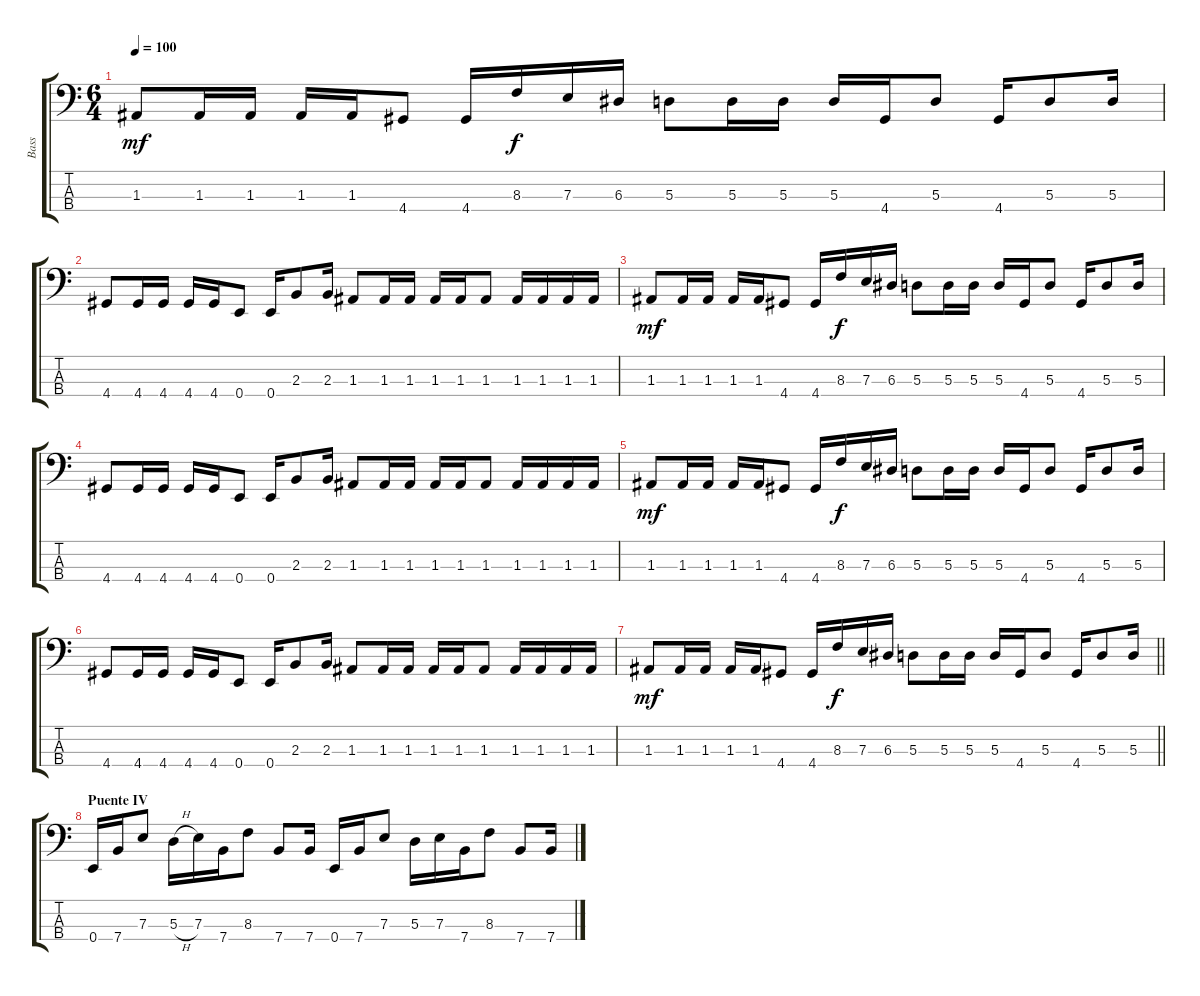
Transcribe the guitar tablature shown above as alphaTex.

\track ("Bass" "Bass") {instrument electricbasspick}
\staff {score tabs}
\tuning (G2 D2 A1 E1) {hide}
\ts (6 4)
\tempo 100
\clef f4
\ks c
1.3.8{dy mf} 1.3.16 1.3.16 1.3.16 1.3.16 4.4.8 4.4.16 8.3.16{dy f} 7.3.16 6.3.16 5.3.8 5.3.16 5.3.16 5.3.16 4.4.16 5.3.8 4.4.16 5.3.8 5.3.16 |
4.4.8 4.4.16 4.4.16 4.4.16 4.4.16 0.4.8 0.4.16 2.3.8 2.3.16 1.3.8 1.3.16 1.3.16 1.3.16 1.3.16 1.3.8 1.3.16 1.3.16 1.3.16 1.3.16 |
1.3.8{dy mf} 1.3.16 1.3.16 1.3.16 1.3.16 4.4.8 4.4.16 8.3.16{dy f} 7.3.16 6.3.16 5.3.8 5.3.16 5.3.16 5.3.16 4.4.16 5.3.8 4.4.16 5.3.8 5.3.16 |
4.4.8 4.4.16 4.4.16 4.4.16 4.4.16 0.4.8 0.4.16 2.3.8 2.3.16 1.3.8 1.3.16 1.3.16 1.3.16 1.3.16 1.3.8 1.3.16 1.3.16 1.3.16 1.3.16 |
1.3.8{dy mf} 1.3.16 1.3.16 1.3.16 1.3.16 4.4.8 4.4.16 8.3.16{dy f} 7.3.16 6.3.16 5.3.8 5.3.16 5.3.16 5.3.16 4.4.16 5.3.8 4.4.16 5.3.8 5.3.16 |
4.4.8 4.4.16 4.4.16 4.4.16 4.4.16 0.4.8 0.4.16 2.3.8 2.3.16 1.3.8 1.3.16 1.3.16 1.3.16 1.3.16 1.3.8 1.3.16 1.3.16 1.3.16 1.3.16 |
\barLineRight lightlight
1.3.8{dy mf} 1.3.16 1.3.16 1.3.16 1.3.16 4.4.8 4.4.16 8.3.16{dy f} 7.3.16 6.3.16 5.3.8 5.3.16 5.3.16 5.3.16 4.4.16 5.3.8 4.4.16 5.3.8 5.3.16 |
\section ("" "Puente IV")
0.4.16 7.4.16 7.3.8 5.3{h}.16 7.3.16 7.4.16 8.3.8 7.4.8 7.4.16 0.4.16 7.4.16 7.3.8 5.3.16 7.3.16 7.4.16 8.3.8 7.4.8 7.4.16
